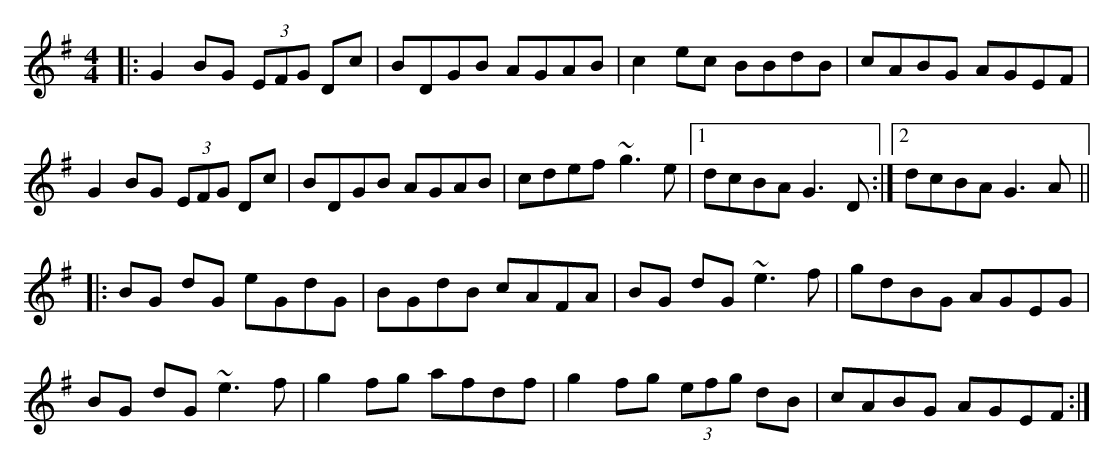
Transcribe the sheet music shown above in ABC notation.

X:1
M:4/4
K:G
|:G2BG (3EFG Dc|BDGB AGAB|c2ec BBdB|cABG AGEF|
G2BG (3EFG Dc|BDGB AGAB|cdef ~g3e|1 dcBA G3D:|2 dcBA G3A||
|:BG dG eGdG|BGdB cAFA|BG dG ~e3f|gdBG AGEG|
BG dG ~e3f|g2fg afdf|g2fg (3efg dB|cABG AGEF:|
